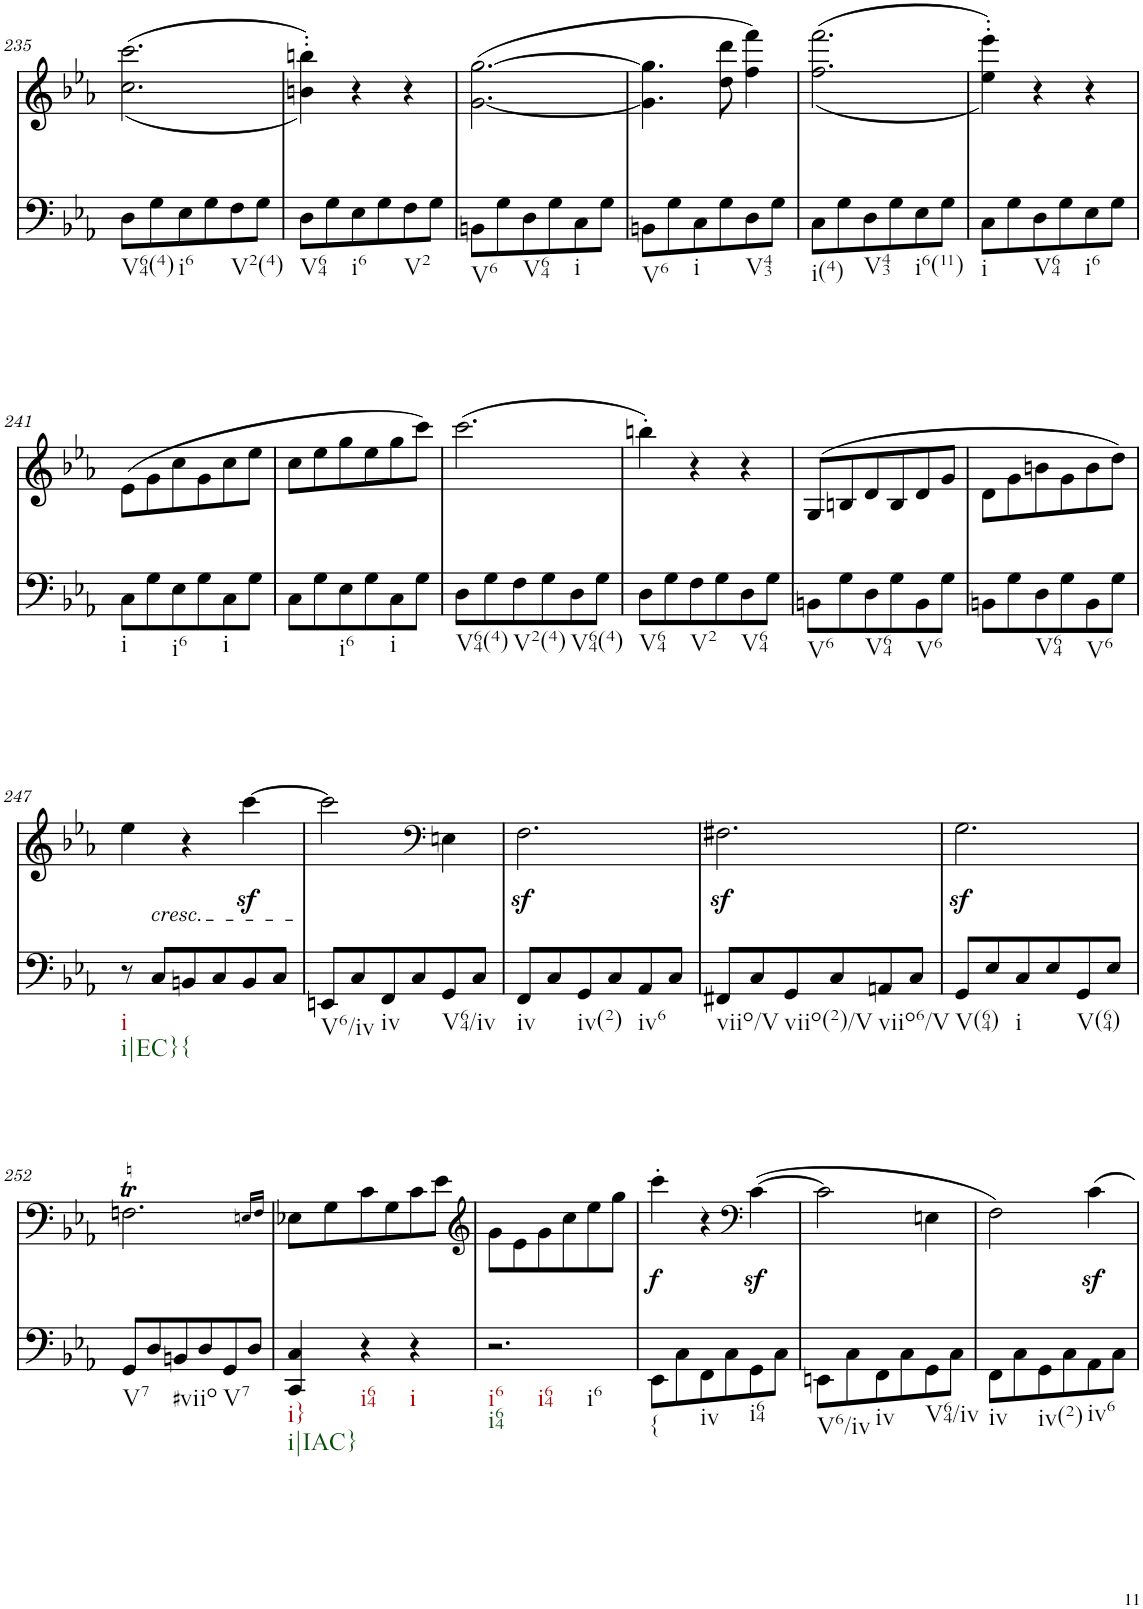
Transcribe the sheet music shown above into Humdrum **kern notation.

**kern	**kern	**dynam
*part2	*part1	*part1
*staff2	*staff1	*staff1
*I"piano	*I"piano	*
*I'Pno	*I'Pno	*
!!LO:PB:g=z
*clefF4	*clefG2	*
*k[b-e-a-]	*k[b-e-a-]	*
*c:	*c:	*
*M3/4	*M3/4	*
=235	=235	=235
!LO:TX:b:t=V64(4)	!	!
8D\L	(<(2.cc\ 2.ccc\	.
8G\	.	.
!LO:TX:b:t=i6	!	!
8E-\	.	.
8G\	.	.
!LO:TX:b:t=V2(4)	!	!
8F\	.	.
8G\J	.	.
=236	=236	=236
!LO:TX:b:t=V64	!	!
8D\L	4bn\' 4bbn\'))	.
8G\	.	.
!LO:TX:b:t=i6	!	!
8E-\	4r	.
8G\	.	.
!LO:TX:b:t=V2	!	!
8F\	4r	.
8G\J	.	.
=237	=237	=237
!LO:TX:b:t=V6	!	!
8BBn\L	([2.g\ [2.gg\	.
8G\	.	.
!LO:TX:b:t=V64	!	!
8D\	.	.
8G\	.	.
!LO:TX:b:t=i	!	!
8C\	.	.
8G\J	.	.
=238	=238	=238
!LO:TX:b:t=V6	!	!
8BBn\L	4.g\] 4.gg\]	.
8G\	.	.
!LO:TX:b:t=i	!	!
8C\	.	.
8G\	8dd\ 8ddd\	.
!LO:TX:b:t=V43	!	!
8D\	4ff\ 4fff\)	.
8G\J	.	.
=239	=239	=239
!LO:TX:b:t=i(4)	!	!
8C\L	(<(2.ff\ 2.fff\	.
8G\	.	.
!LO:TX:b:t=V43	!	!
8D\	.	.
8G\	.	.
!LO:TX:b:t=i6(11)	!	!
8E-\	.	.
8G\J	.	.
=240	=240	=240
!LO:TX:b:t=i	!	!
8C\L	4ee-\' 4eee-\'))	.
8G\	.	.
!LO:TX:b:t=V64	!	!
8D\	4r	.
8G\	.	.
!LO:TX:b:t=i6	!	!
8E-\	4r	.
8G\J	.	.
!!LO:LB:g=z
=241	=241	=241
!LO:TX:b:t=i	!	!
8C\L	(8e-\L	.
8G\	8g\	.
!LO:TX:b:t=i6	!	!
8E-\	8cc\	.
8G\	8g\	.
!LO:TX:b:t=i	!	!
8C\	8cc\	.
8G\J	8ee-\J	.
=242	=242	=242
8C\L	8cc\L	.
8G\	8ee-\	.
!LO:TX:b:t=i6	!	!
8E-\	8gg\	.
8G\	8ee-\	.
!LO:TX:b:t=i	!	!
8C\	8gg\	.
8G\J	8ccc\J)	.
=243	=243	=243
!LO:TX:b:t=V64(4)	!	!
8D\L	(2.ccc\	.
8G\	.	.
!LO:TX:b:t=V2(4)	!	!
8F\	.	.
8G\	.	.
!LO:TX:b:t=V64(4)	!	!
8D\	.	.
8G\J	.	.
=244	=244	=244
!LO:TX:b:t=V64	!	!
8D\L	4bbn'\)	.
8G\	.	.
!LO:TX:b:t=V2	!	!
8F\	4r	.
8G\	.	.
!LO:TX:b:t=V64	!	!
8D\	4r	.
8G\J	.	.
=245	=245	=245
!LO:TX:b:t=V6	!	!
8BBn\L	(8G/L	.
8G\	8Bn/	.
!LO:TX:b:t=V64	!	!
8D\	8d/	.
8G\	8B/	.
!LO:TX:b:t=V6	!	!
8BB\	8d/	.
8G\J	8g/J	.
=246	=246	=246
8BBn\L	8d\L	.
8G\	8g\	.
!LO:TX:b:t=V64	!	!
8D\	8bn\	.
8G\	8g\	.
!LO:TX:b:t=V6	!	!
8BB\	8b\	.
8G\J	8dd\J)	.
!!LO:LB:g=z
=247	=247	=247
!LO:TX:b:t=i	!	!
!LO:TX:b:t=i|EC}{	!	!
8r	4ee-\	.
!LO:TX:a:i:t=cresc.	!	!
8C/L	.	.
8BBn/	4r	.
8C/	.	.
8BB/	[4cccz<\	.
8C/J	.	.
=248	=248	=248
!LO:TX:b:t=V6/iv	!	!
8EEn/L	2ccc\]	.
8C/	.	.
!LO:TX:b:t=iv	!	!
8FF/	.	.
8C/	.	.
*	*clefF4	*
!LO:TX:b:t=V64/iv	!	!
8GG/	4En\	.
8C/J	.	.
=249	=249	=249
!LO:TX:b:t=iv	!	!
8FF/L	2.Fz<\	.
8C/	.	.
!LO:TX:b:t=iv(2)	!	!
8GG/	.	.
8C/	.	.
!LO:TX:b:t=iv6	!	!
8AA-/	.	.
8C/J	.	.
=250	=250	=250
!LO:TX:b:t=viio/V	!	!
8FF#X/L	2.F#Xz<\	.
8C/	.	.
!LO:TX:b:t=viio(2)/V	!	!
8GG/	.	.
8C/	.	.
!LO:TX:b:t=viio6/V	!	!
8AAn/	.	.
8C/J	.	.
=251	=251	=251
!LO:TX:b:t=V(64)	!	!
8GG/L	2.Gz<\	.
8E-/	.	.
!LO:TX:b:t=i	!	!
8C/	.	.
8E-/	.	.
!LO:TX:b:t=V(64)	!	!
8GG/	.	.
8E-/J	.	.
!!LO:LB:g=z
=252	=252	=252
!LO:TX:b:t=V7	!	!
8GG/L	2.FnT\	.
8D/	.	.
!LO:TX:b:t=#viio	!	!
8BBn/	.	.
8D/	.	.
!LO:TX:b:t=V7	!	!
8GG/	.	.
8D/J	.	.
.	16qEn/LL	.
.	16qF/JJ	.
=253	=253	=253
!LO:TX:b:t=i}	!	!
!LO:TX:b:t=i|IAC}	!	!
4CC/ 4C/	8E-X\L	.
.	8G\	.
!LO:TX:b:t=i64	!	!
4r	8c\	.
.	8G\	.
!LO:TX:b:t=i	!	!
4r	8c\	.
.	8e-\J	.
=254	=254	=254
*	*clefG2	*
!LO:TX:b:t=i6	!	!
!LO:TX:b:t=i64	!	!
!LO:TX:b:t=i64	!	!
!LO:TX:b:t=i6	!	!
2.r	8g\L	.
.	8e-\	.
.	8g\	.
.	8cc\	.
.	8ee-\	.
.	8gg\J	.
=255	=255	=255
!LO:TX:b:t={	!	!
!	!	!LO:DY:b
8EE-\L	4ccc'\	f
8C\	.	.
!LO:TX:b:t=iv	!	!
8FF\	4r	.
8C\	.	.
*	*clefF4	*
!LO:TX:b:t=i64	!	!
8GG\	([4cz<\	.
8C\J	.	.
=256	=256	=256
!LO:TX:b:t=V6/iv	!	!
8EEn\L	2c\]	.
8C\	.	.
!LO:TX:b:t=iv	!	!
8FF\	.	.
8C\	.	.
!LO:TX:b:t=V64/iv	!	!
8GG\	4En\	.
8C\J	.	.
=257	=257	=257
!LO:TX:b:t=iv	!	!
8FF\L	2F\)	.
8C\	.	.
!LO:TX:b:t=iv(2)	!	!
8GG\	.	.
8C\	.	.
!LO:TX:b:t=iv6	!	!
8AA-\	4cz<\	.
8C\J	.	.
=	=	=
*-	*-	*-
